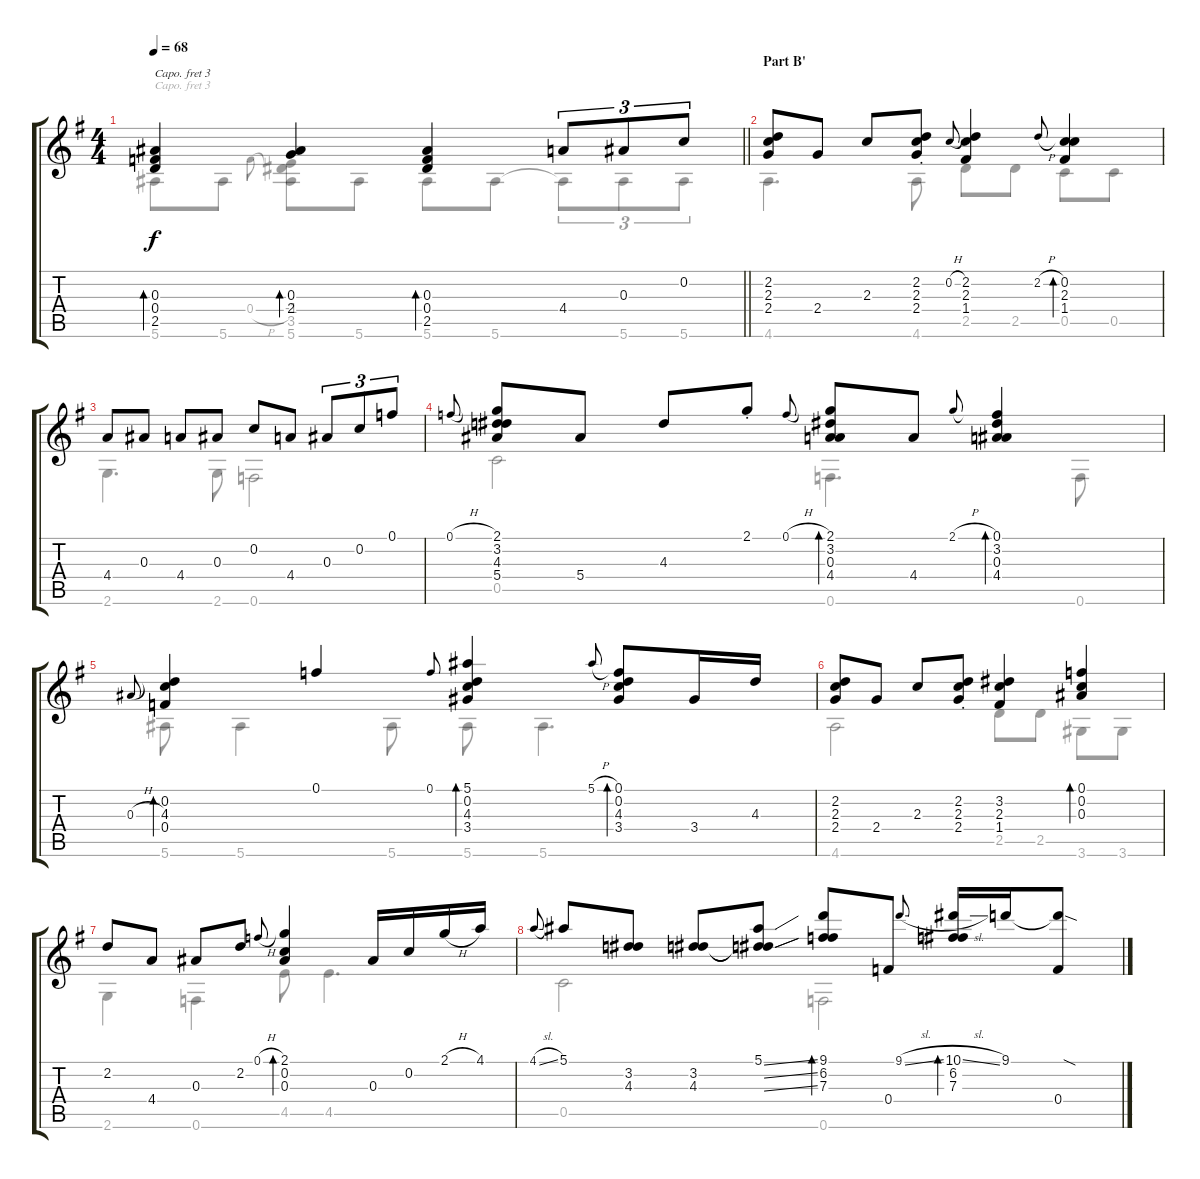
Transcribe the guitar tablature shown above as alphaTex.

\track "" {instrument acousticguitarsteel}
\staff {score tabs}
\capo 3
\tuning (D4 A3 G3 D3 A2 D2) {hide}
\voice
\ts (4 4)
\tempo 68
\clef g2
\barLineRight lightlight
\ks g
(0.3 0.4 2.5).4{bd 240 dy f} (0.3 2.4).4{bd 240} (0.3 0.4 2.5).4{bd 240} 4.4.8{tu (3 2)} 0.3.8{tu (3 2)} 0.2.8{tu (3 2)} |
\section ("" "Part B'")
(2.2 2.3 2.4).8 2.4.8 2.3.8 (2.2{st} 2.3{st} 2.4{st}).8 0.2{h}.8{gr onbeat} (2.2 2.3 1.4).4 2.2{h}.8{gr onbeat} (0.2 2.3 1.4).4{bd 120} |
4.4.8 0.3.8 4.4.8 0.3.8 0.2.8 4.4.8 0.3.8{tu (3 2)} 0.2.8{tu (3 2)} 0.1.8{tu (3 2)} |
0.1{h}.8{gr onbeat} (2.1 3.2 4.3 5.4).8 5.4.8 4.3.8 2.1{st}.8 0.1{h}.8{gr onbeat} (2.1 3.2 0.3 4.4).8{bd 120} 4.4.8 2.1{h}.8{gr onbeat} (0.1 3.2 0.3 4.4).4{bd 120} |
0.3{h}.8{gr onbeat} (0.2 4.3 0.4).4{bd 120} 0.1.4 0.1.8{gr onbeat} (5.1 0.2 4.3 3.4).4{bd 120} 5.1{h}.8{gr onbeat} (0.1 0.2 4.3 3.4).8{bd 120} 3.4.16 4.3.16 |
(2.2 2.3 2.4).8 2.4.8 2.3.8 (2.2{st} 2.3{st} 2.4{st}).8 (3.2 2.3 1.4).4 (0.1 0.2 0.3).4{bd 240} |
2.2.8 4.4.8 0.3.8 2.2.8 0.1{h}.8{gr onbeat} (2.1 0.2 0.3).4{bd 240} 0.3.16 0.2.16 2.1{h}.16 4.1.16 |
4.1{sl}.8{gr onbeat} 5.1.8 (3.2 4.3).8 (3.2 4.3).8 (5.1{ss} 3.2{ss t} 4.3{ss t}).8 (9.1 6.2 7.3).8{bd 240} 0.4.8 9.1{sl}.8{gr onbeat} (10.1{sl} 6.2 7.3).16{bd 240} 9.1.16 (9.1{sod t} 0.4).8
\voice
\clef g2
\ottava regular
\simile none
\barLineRight lightlight
\ks g
5.6.8{dy f} 5.6.8 0.4{h}.8{gr onbeat} (-1.4 3.5 5.6).8 5.6.8 5.6.8 5.6.8 5.6{t}.8{tu (3 2)} 5.6.8{tu (3 2)} 5.6.8{tu (3 2)} |
4.6.4{d} 4.6.8 2.5.8 2.5.8 0.5.8 0.5.8 |
2.6.4{d} 2.6.8 0.6.2 |
0.5.2 0.6.4{d} 0.6.8 |
5.6.8 5.6.4 5.6.8 5.6.8 5.6.4{d} |
4.6.2 2.5.8 2.5.8 3.6.8 3.6.8 |
2.6.4 0.6.4 4.5.8 4.5.4{d} |
0.5.2 0.6.2
